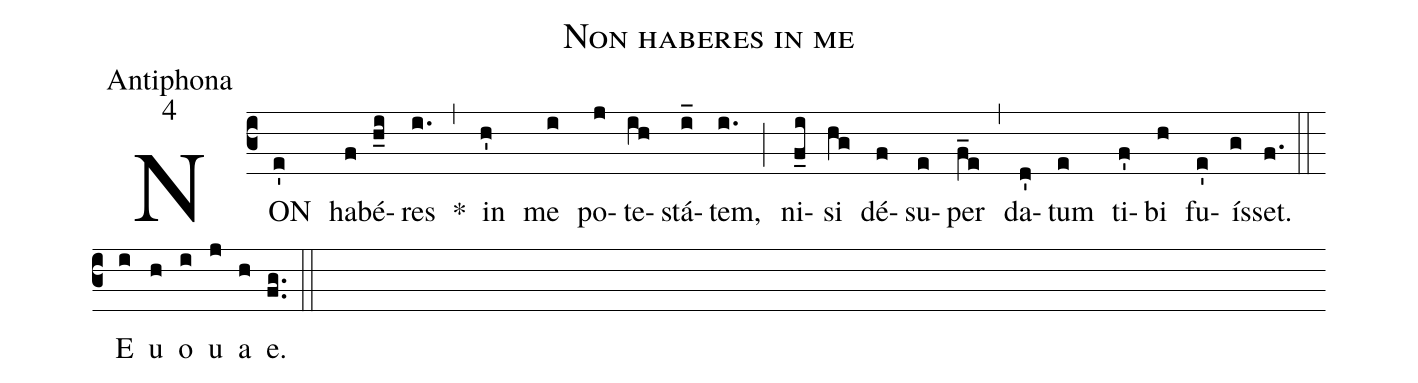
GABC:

name:Non haberes in me;
office-part:Antiphona;
mode:4;
%%
(c3) NON(e') ha(f)bé(h_i)res(i.) *(,) in(h') me(i) po(j)te(ih)stá(i_)tem,(i.) (;) ni(f_i)si(hg) dé(f)su(e)per(f_e) (,) da(d')tum(e) ti(f')bi(h) fu(e')ís(g)set.(f.) (::) <eu> E(i) u(h) o(i) u(j) a(h) e.</eu>(fg..) (::)
